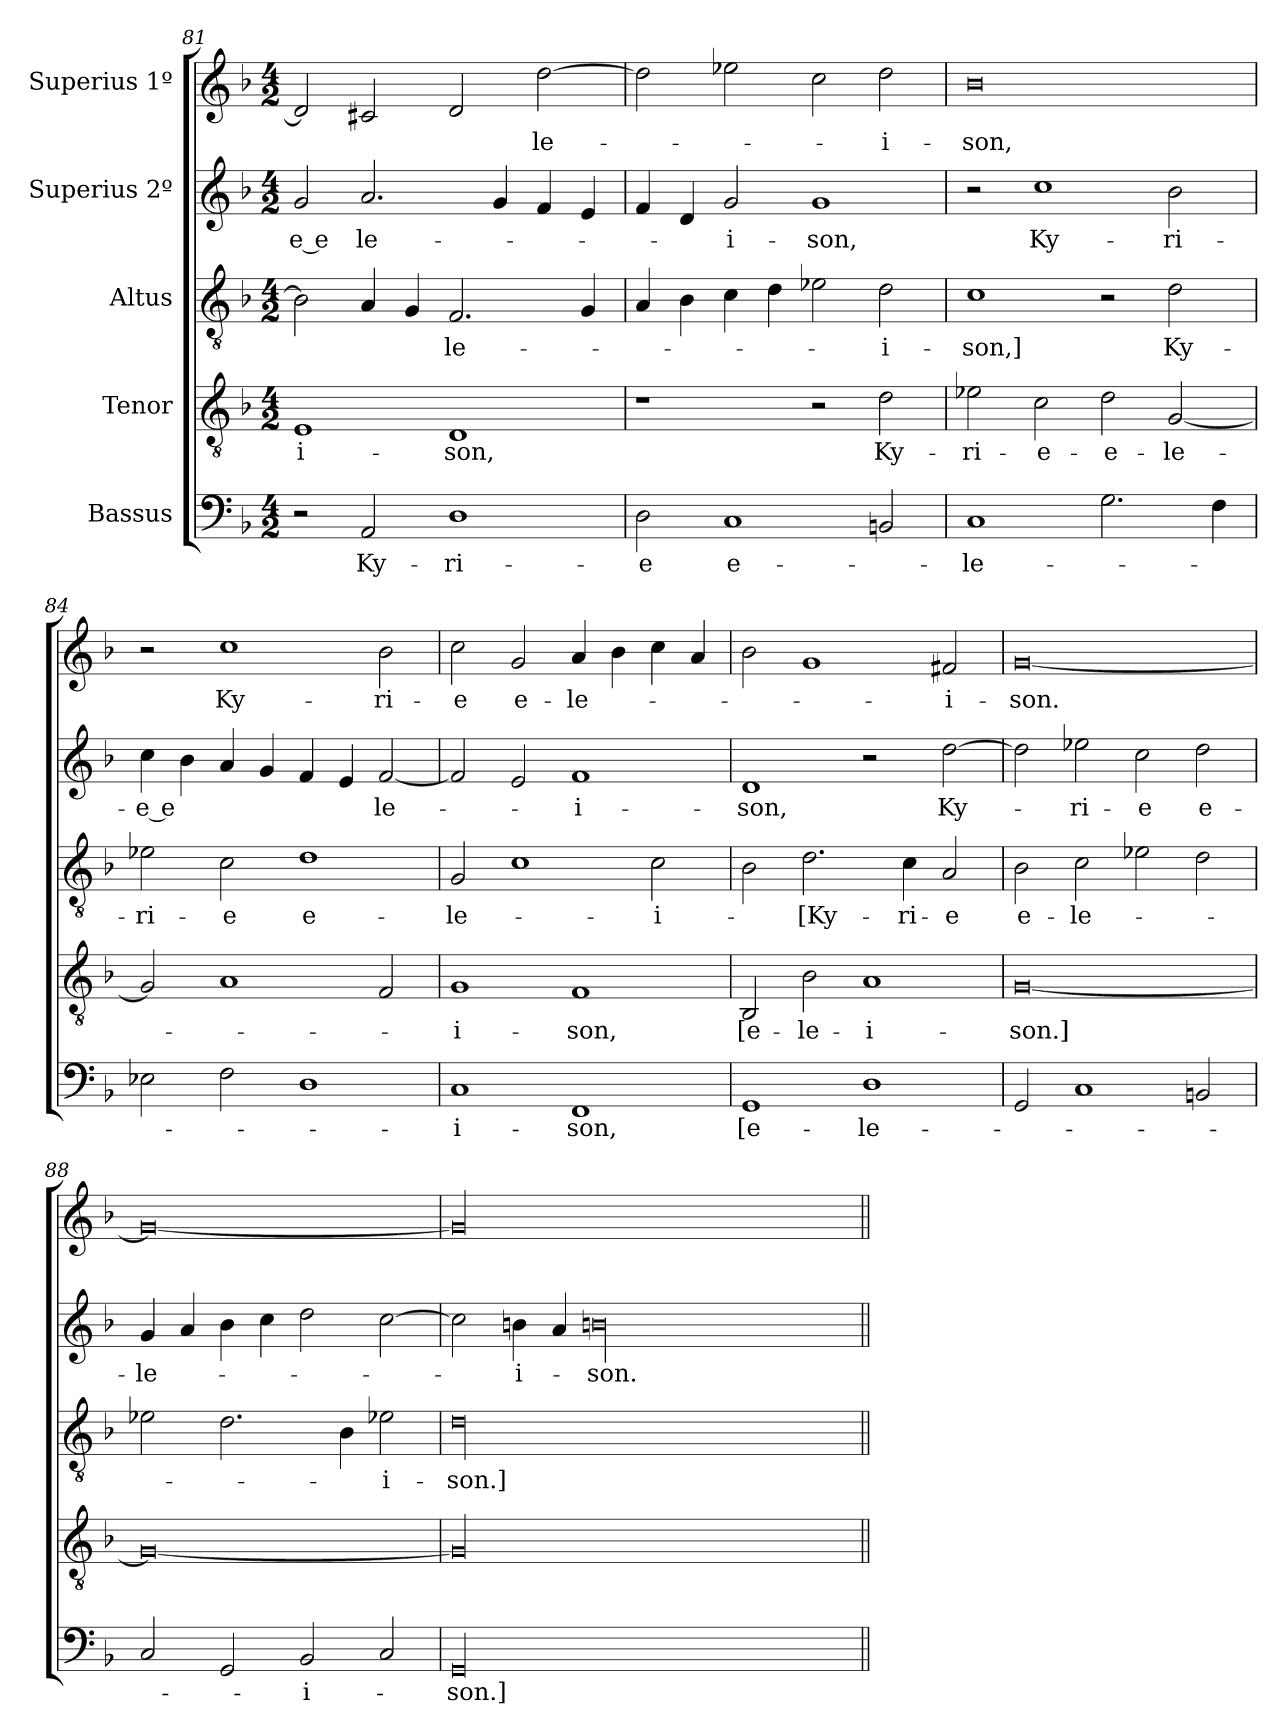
**kern	**text	**kern	**text	**kern	**text	**kern	**text	**kern	**text
*part5	*part5	*part4	*part4	*part3	*part3	*part2	*part2	*part1	*part1
*staff5	*staff5	*staff4	*staff4	*staff3	*staff3	*staff2	*staff2	*staff1	*staff1
*I"Bassus	*	*I"Tenor	*	*I"Altus	*	*I"Superius 2º	*	*I"Superius 1º	*
*clefF4	*	*clefGv2	*	*clefGv2	*	*clefG2	*	*clefG2	*
*k[b-]	*	*k[b-]	*	*k[b-]	*	*k[b-]	*	*k[b-]	*
*M4/2	*	*M4/2	*	*M4/2	*	*M4/2	*	*M4/2	*
=81	=81	=81	=81	=81	=81	=81	=81	=81	=81
2r	.	1E/	-i-	2B-\]	.	2g/	-e e	2d/]	.
2AA/	Ky-	.	.	4A/	.	2.a/	-le-	2c#X/	.
.	.	.	.	4G/	.	.	.	.	.
1D\	-ri-	1D/	-son,	2.F/	-le-	.	.	2d/	.
.	.	.	.	.	.	4g/	.	.	.
.	.	.	.	.	.	4f/	.	[2dd\	-le-
.	.	.	.	4G/	.	4e/	.	.	.
=82	=82	=82	=82	=82	=82	=82	=82	=82	=82
2D\	-e	1r	.	4A/	.	4f/	.	2dd\]	.
.	.	.	.	4B-\	.	4d/	.	.	.
1C/	e-	.	.	4c\	.	2g/	-i-	2ee-X\	.
.	.	.	.	4d\	.	.	.	.	.
.	.	2r	.	2e-X\	.	1g/	-son,	2cc\	.
2BBn/	.	2d\	Ky-	2d\	-i-	.	.	2dd\	-i-
=83	=83	=83	=83	=83	=83	=83	=83	=83	=83
1C/	-le-	2e-X\	-ri-	1c\	-son,]	2r	.	0b-\	-son,
.	.	2c\	-e-	.	.	1cc\	Ky-	.	.
2.G\	.	2d\	-e-	2r	.	.	.	.	.
.	.	[2G/	-le-	2d\	Ky-	2b-\	-ri-	.	.
4F\	.	.	.	.	.	.	.	.	.
=84	=84	=84	=84	=84	=84	=84	=84	=84	=84
2E-X\	.	2G/]	.	2e-X\	-ri-	4cc\	-e e	2r	.
.	.	.	.	.	.	4b-\	.	.	.
2F\	.	1A/	.	2c\	-e	4a/	.	1cc\	Ky-
.	.	.	.	.	.	4g/	.	.	.
1D\	.	.	.	1d\	e-	4f/	.	.	.
.	.	.	.	.	.	4e/	.	.	.
.	.	2F/	.	.	.	[2f/	-le-	2b-\	-ri-
=85	=85	=85	=85	=85	=85	=85	=85	=85	=85
1C/	-i-	1G/	-i-	2G/	-le-	2f/]	.	2cc\	-e
.	.	.	.	1c\	.	2e/	.	2g/	e-
1FF/	-son,	1F/	-son,	.	.	1f/	-i-	4a/	-le-
.	.	.	.	.	.	.	.	4b-\	.
.	.	.	.	2c\	-i-	.	.	4cc\	.
.	.	.	.	.	.	.	.	4a/	.
=86	=86	=86	=86	=86	=86	=86	=86	=86	=86
1GG/	[e-	2BB-/	[e-	2B-\	.	1d/	-son,	2b-\	.
.	.	2B-\	-le-	2.d\	-[Ky-	.	.	1g/	.
1D\	-le-	1A/	-i-	.	.	2r	.	.	.
.	.	.	.	4c\	-ri-	.	.	.	.
.	.	.	.	2A/	-e	[2dd\	Ky-	2f#X/	-i-
=87	=87	=87	=87	=87	=87	=87	=87	=87	=87
2GG/	.	[0G/	-son.]	2B-\	e-	2dd\]	.	[0g/	-son.
1C/	.	.	.	2c\	-le-	2ee-X\	-ri-	.	.
.	.	.	.	2e-X\	.	2cc\	-e	.	.
2BBn/	.	.	.	2d\	.	2dd\	e-	.	.
=88	=88	=88	=88	=88	=88	=88	=88	=88	=88
2C/	.	0G/_	.	2e-X\	.	4g/	-le-	0g/_	.
.	.	.	.	.	.	4a/	.	.	.
2GG/	.	.	.	2.d\	.	4b-\	.	.	.
.	.	.	.	.	.	4cc\	.	.	.
2BB-/	-i-	.	.	.	.	2dd\	.	.	.
.	.	.	.	4B-\	.	.	.	.	.
2C/	.	.	.	2e-X\	-i-	[2cc\	.	.	.
=89	=89	=89	=89	=89	=89	=89	=89	=89	=89
00GG/	-son.]	00G/]	.	00d\	-son.]	2cc\]	.	00g/]	.
.	.	.	.	.	.	4b\	-i-	.	.
.	.	.	.	.	.	4a/	.	.	.
.	.	.	.	.	.	00bn\	-son.	.	.
1ryy	.	1ryy	.	1ryy	.	.	.	1ryy	.
=||	=||	=||	=||	=||	=||	=||	=||	=||	=||
*-	*-	*-	*-	*-	*-	*-	*-	*-	*-
